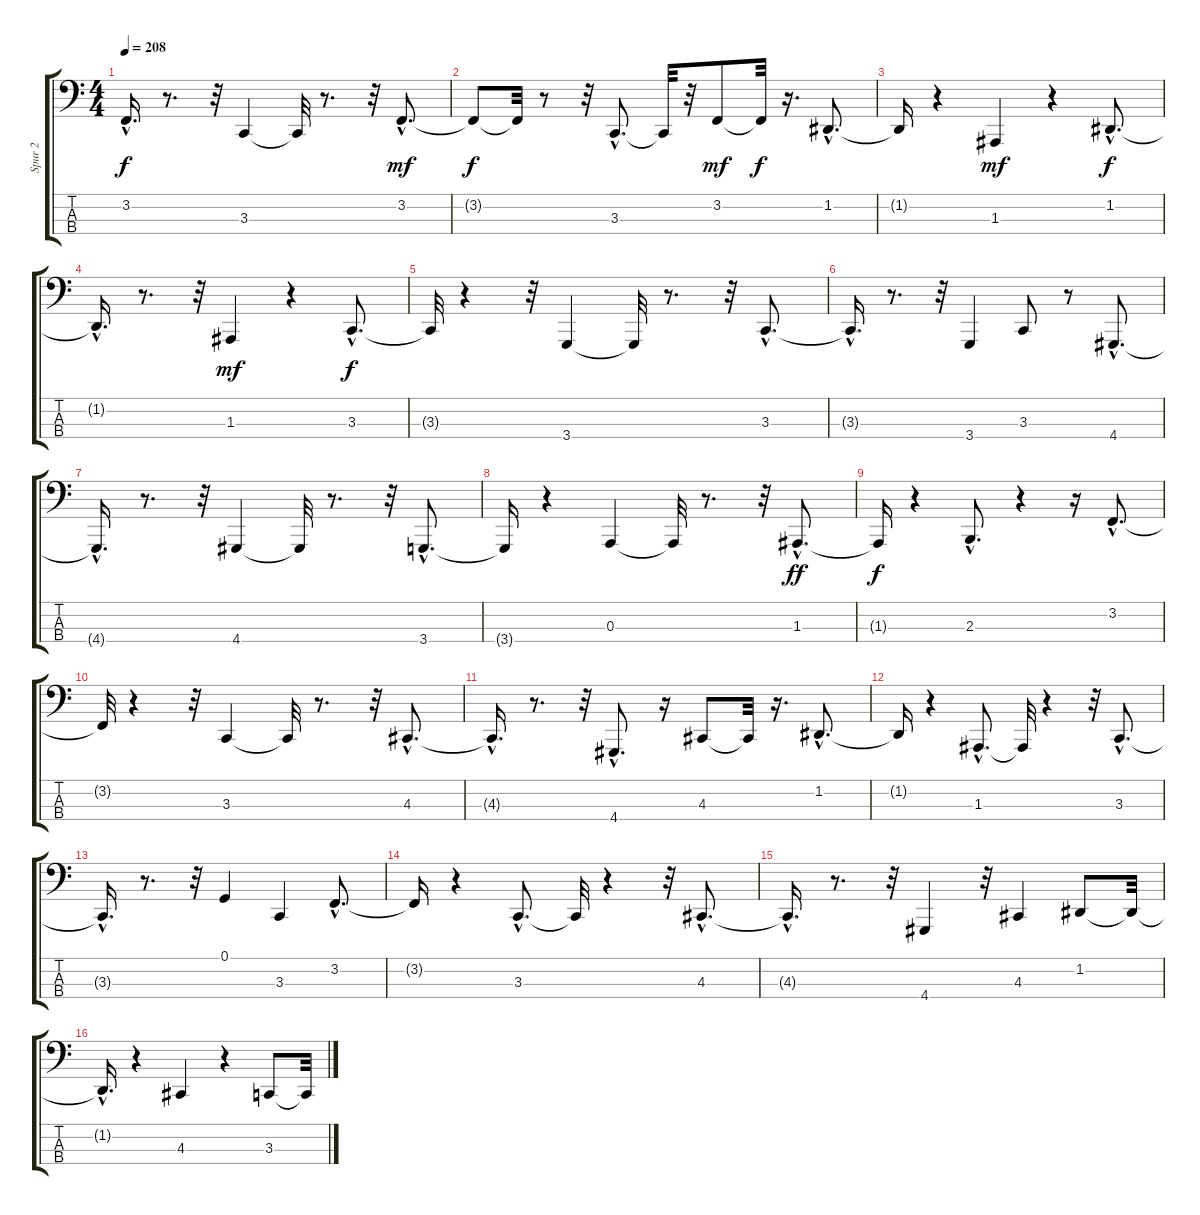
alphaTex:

\track ("Spur 2" "Spur 2") {instrument acousticgrandpiano}
\staff {score tabs}
\tuning (G2 D2 A1 E1) {hide}
\ts (4 4)
\tempo 208
\clef f4
\ks c
3.2{hac t}.16{d dy f} r.8{d} r.32 3.3.4 3.3{t}.32 r.8{d} r.32 3.2{hac}.8{d dy mf} |
3.2{t}.8{dy f} 3.2{t}.32 r.8 r.32 3.3{hac}.8{d} 3.3{t}.32 r.32 3.2.8{dy mf} 3.2{t}.32{dy f} r.16{d} 1.2{hac}.8{d} |
1.2{t}.16 r.4 1.3.4{dy mf} r.4 1.2{hac}.8{d dy f} |
1.2{hac t}.16{d} r.8{d} r.32 1.3.4{dy mf} r.4 3.3{hac}.8{d dy f} |
3.3{t}.32 r.4 r.32 3.4.4 3.4{t}.32 r.8{d} r.32 3.3{hac}.8{d} |
3.3{hac t}.16{d} r.8{d} r.32 3.4.4 3.3.8 r.8 4.4{hac}.8{d} |
4.4{hac t}.16{d} r.8{d} r.32 4.4.4 4.4{t}.32 r.8{d} r.32 3.4{hac}.8{d} |
3.4{t}.16 r.4 0.3.4 0.3{t}.32 r.8{d} r.32 1.3{hac}.8{d dy ff} |
1.3{t}.16{dy f} r.4 2.3{hac}.8{d} r.4 r.16 3.2{hac}.8{d instrument electricbassfinger} |
3.2{t}.32 r.4 r.32 3.3.4 3.3{t}.32 r.8{d} r.32 4.3{hac}.8{d} |
4.3{hac t}.16{d} r.8{d} r.32 4.4{hac}.8{d} r.16 4.3.8 4.3{t}.32 r.16{d} 1.2{hac}.8{d} |
1.2{t}.16 r.4 1.3{hac}.8{d} 1.3{t}.32 r.4 r.32 3.3{hac}.8{d} |
3.3{hac t}.16{d} r.8{d} r.32 0.1.4 3.3.4 3.2{hac}.8{d} |
3.2{t}.16 r.4 3.3{hac}.8{d} 3.3{t}.32 r.4 r.32 4.3{hac}.8{d} |
4.3{hac t}.16{d} r.8{d} r.32 4.4.4 r.32 4.3.4 1.2.8 1.2{t}.32 |
1.2{hac t}.16{d} r.4 4.3.4 r.4 3.3.8 3.3{t}.32
